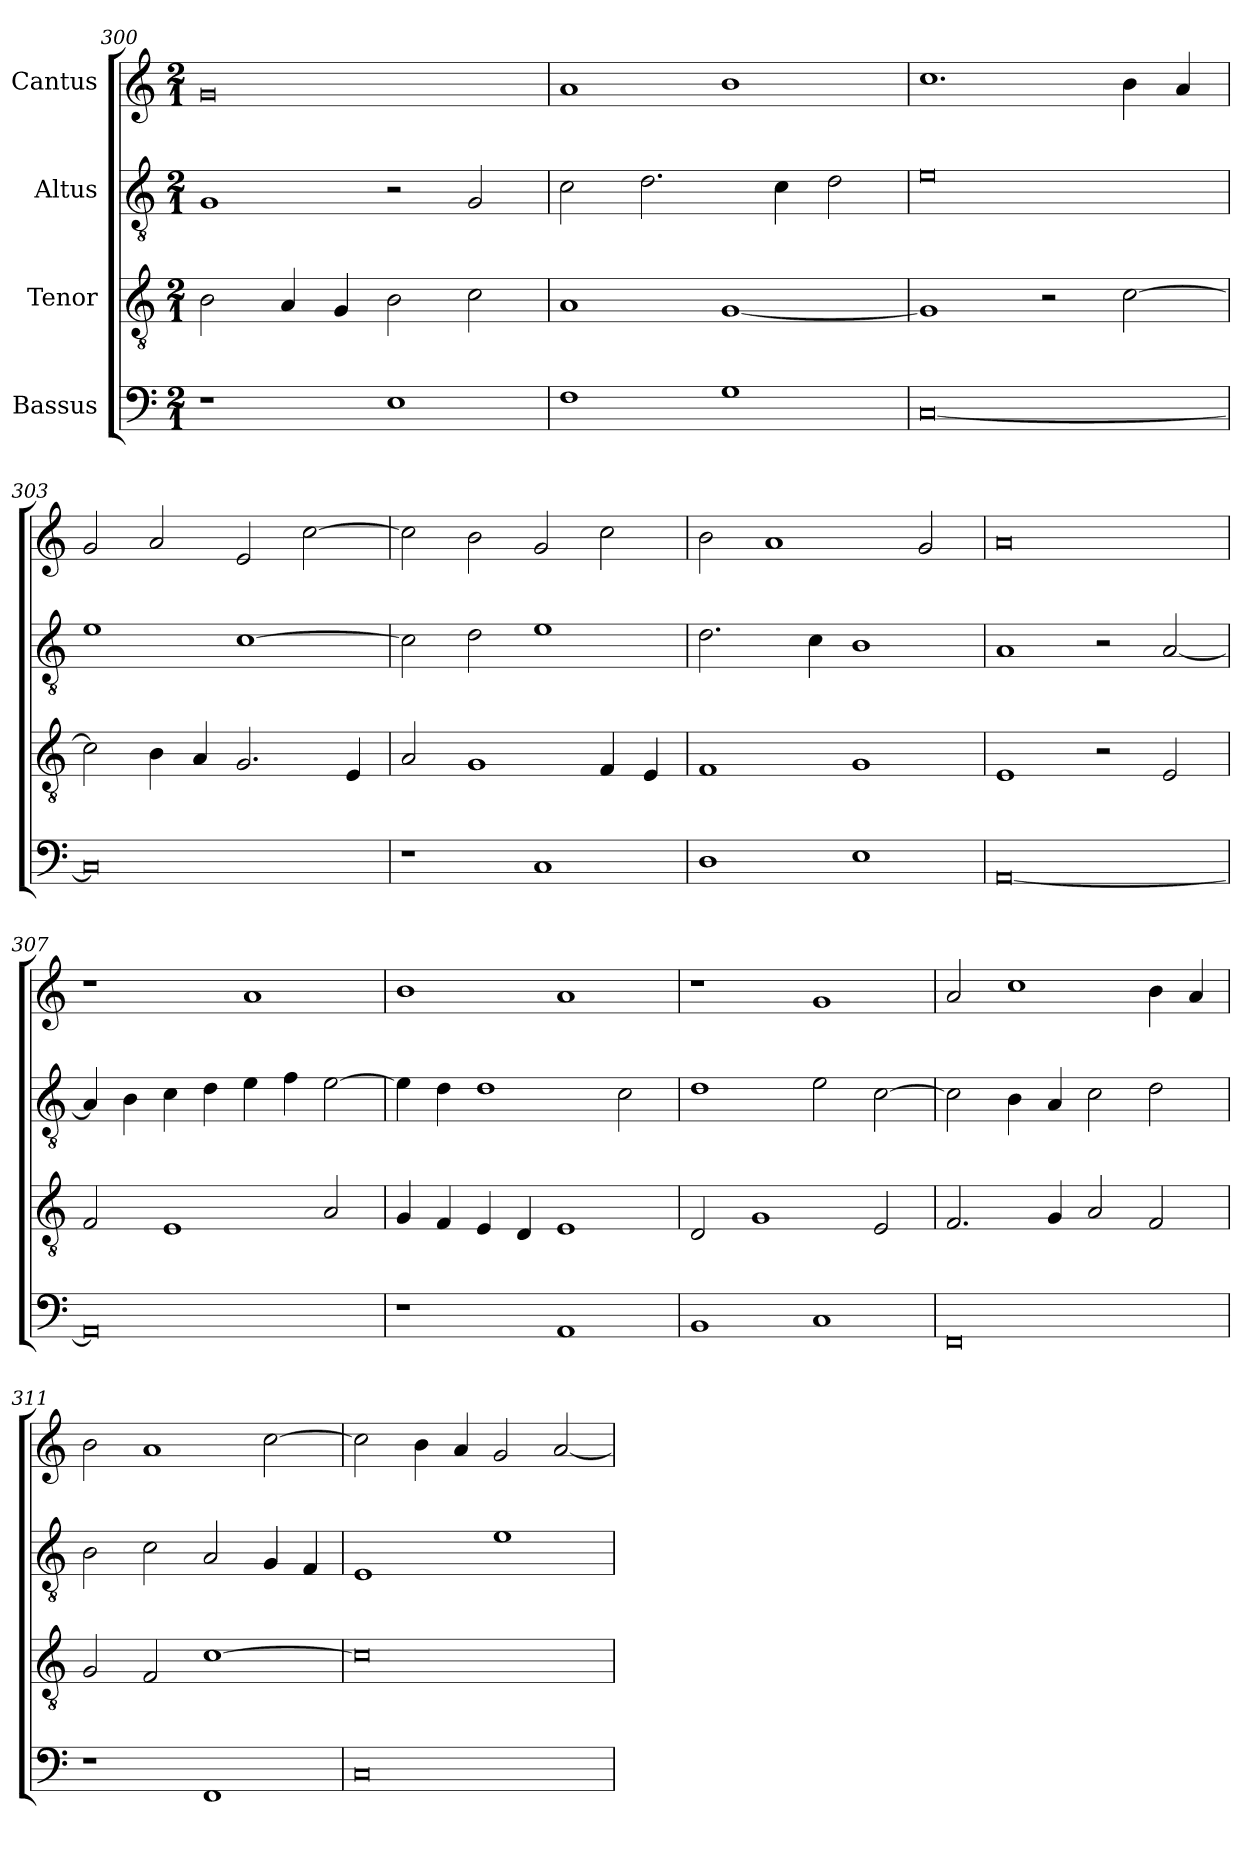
**kern	**kern	**kern	**kern
*part4	*part3	*part2	*part1
*staff4	*staff3	*staff2	*staff1
*I"Bassus	*I"Tenor	*I"Altus	*I"Cantus
*clefF4	*clefGv2	*clefGv2	*clefG2
*	*ITrd7c12	*ITrd7c12	*
*k[]	*k[]	*k[]	*k[]
*C:	*C:	*C:	*C:
*M2/1	*M2/1	*M2/1	*M2/1
=300	=300	=300	=300
1r	2BBi\	1GGi	0gi
.	4AAi/	.	.
.	4GGi/	.	.
1Ei	2BBi\	2r	.
.	2Ci\	2GGi/	.
=301	=301	=301	=301
1Fi	1AAi	2Ci\	1ai
.	.	2.Di\	.
1Gi	[<1GGi	.	1bi
.	.	4Ci\	.
.	.	2Di\	.
!!LO:LB:g=z
=302	=302	=302	=302
[<0Ci	1GGi]	0Ei	1.cci
.	2r	.	.
.	[>2Ci\	.	4bi\
.	.	.	4ai/
=303	=303	=303	=303
0Ci]	2Ci\]	1Ei	2gi/
.	4BBi\	.	2ai/
.	4AAi/	.	.
.	2.GGi/	[>1Ci	2ei/
.	.	.	[>2cci\
.	4EEi/	.	.
=304	=304	=304	=304
1r	2AAi/	2Ci\]	2cci\]
.	1GGi	2Di\	2bi\
1Ci	.	1Ei	2gi/
.	4FFi/	.	2cci\
.	4EEi/	.	.
=305	=305	=305	=305
1Di	1FFi	2.Di\	2bi\
.	.	.	1ai
.	.	4Ci\	.
1Ei	1GGi	1BBi	.
.	.	.	2gi/
=306	=306	=306	=306
[<0AAi	1EEi	1AAi	0ai
.	2r	2r	.
.	2EEi/	[<2AAi/	.
!!LO:LB:g=z
=307	=307	=307	=307
0AAi]	2FFi/	4AAi/]	1r
.	.	4BBi\	.
.	1EEi	4Ci\	.
.	.	4Di\	.
.	.	4Ei\	1ai
.	.	4Fi\	.
.	2AAi/	[>2Ei\	.
=308	=308	=308	=308
1r	4GGi/	4Ei\]	1bi
.	4FFi/	4Di\	.
.	4EEi/	1Di	.
.	4DDi/	.	.
1AAi	1EEi	.	1ai
.	.	2Ci\	.
=309	=309	=309	=309
1BBi	2DDi/	1Di	1r
.	1GGi	.	.
1Ci	.	2Ei\	1gi
.	2EEi/	[>2Ci\	.
=310	=310	=310	=310
0FFi	2.FFi/	2Ci\]	2ai/
.	.	4BBi\	1cci
.	4GGi/	4AAi/	.
.	2AAi/	2Ci\	.
.	2FFi/	2Di\	4bi\
.	.	.	4ai/
=311	=311	=311	=311
1r	2GGi/	2BBi\	2bi\
.	2FFi/	2Ci\	1ai
1FFi	[>1Ci	2AAi/	.
.	.	4GGi/	[>2cci\
.	.	4FFi/	.
!!LO:LB:g=z
=312	=312	=312	=312
0Ci	0Ci]	1EEi	2cci\]
.	.	.	4bi\
.	.	.	4ai/
.	.	1Ei	2gi/
.	.	.	[<2ai/
=	=	=	=
*-	*-	*-	*-
